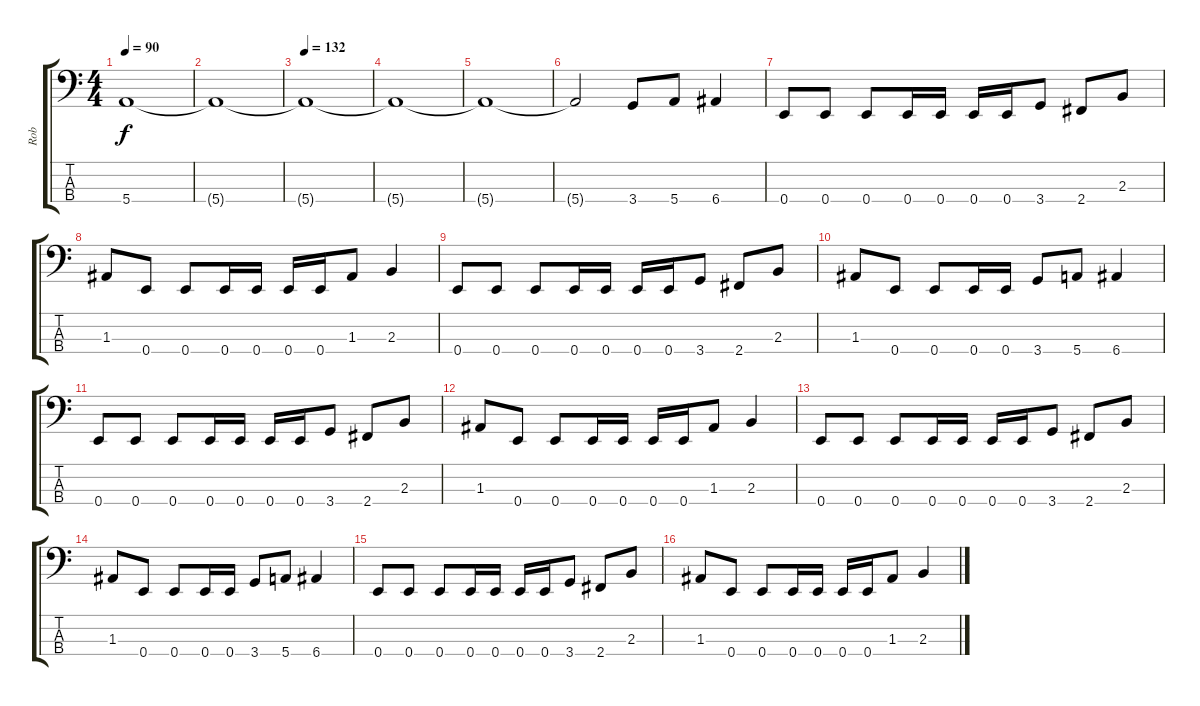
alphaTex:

\track ("Rob" "Rob") {instrument electricbassfinger}
\staff {score tabs}
\tuning (G2 D2 A1 E1) {hide}
\ts (4 4)
\tempo 90
\clef f4
\ks c
5.4.1{dy f} |
5.4{t}.1 |
\tempo 132
5.4{t}.1 |
5.4{t}.1 |
5.4{t}.1 |
5.4{t}.2 3.4.8 5.4.8 6.4.4 |
0.4.8 0.4.8 0.4.8 0.4.16 0.4.16 0.4.16 0.4.16 3.4.8 2.4.8 2.3.8 |
1.3.8 0.4.8 0.4.8 0.4.16 0.4.16 0.4.16 0.4.16 1.3.8 2.3.4 |
0.4.8 0.4.8 0.4.8 0.4.16 0.4.16 0.4.16 0.4.16 3.4.8 2.4.8 2.3.8 |
1.3.8 0.4.8 0.4.8 0.4.16 0.4.16 3.4.8 5.4.8 6.4.4 |
0.4.8 0.4.8 0.4.8 0.4.16 0.4.16 0.4.16 0.4.16 3.4.8 2.4.8 2.3.8 |
1.3.8 0.4.8 0.4.8 0.4.16 0.4.16 0.4.16 0.4.16 1.3.8 2.3.4 |
0.4.8 0.4.8 0.4.8 0.4.16 0.4.16 0.4.16 0.4.16 3.4.8 2.4.8 2.3.8 |
1.3.8 0.4.8 0.4.8 0.4.16 0.4.16 3.4.8 5.4.8 6.4.4 |
0.4.8 0.4.8 0.4.8 0.4.16 0.4.16 0.4.16 0.4.16 3.4.8 2.4.8 2.3.8 |
1.3.8 0.4.8 0.4.8 0.4.16 0.4.16 0.4.16 0.4.16 1.3.8 2.3.4
